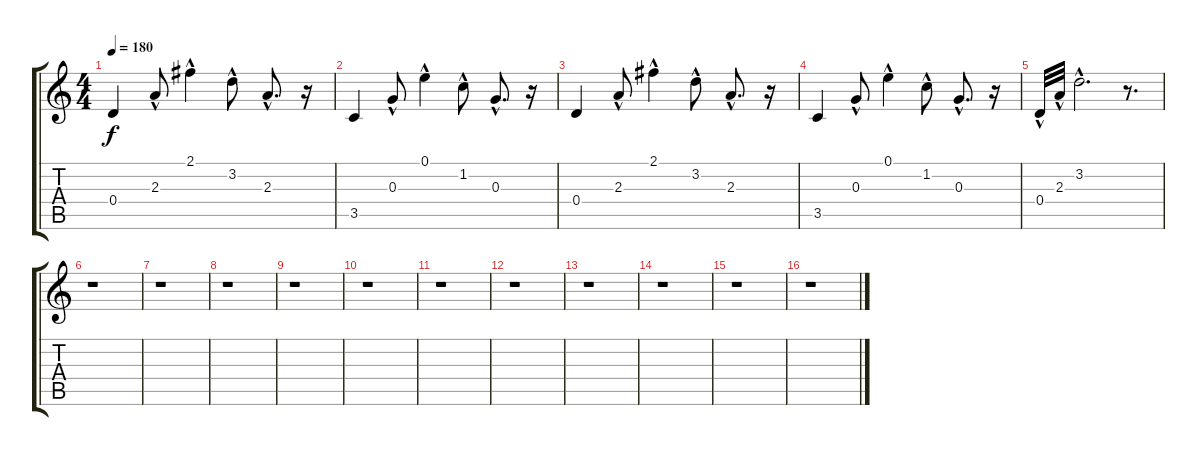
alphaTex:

\track "" {instrument electricguitarclean}
\staff {score tabs}
\tuning (E4 B3 G3 D3 A2 E2) {hide}
\ts (4 4)
\tempo 180
\clef g2
\ks c
0.4.4{dy f} 2.3{hac}.8 2.1{hac}.4 3.2{hac}.8 2.3{hac}.8{d} r.16 |
3.5.4 0.3{hac}.8 0.1{hac}.4 1.2{hac}.8 0.3{hac}.8{d} r.16 |
0.4.4 2.3{hac}.8 2.1{hac}.4 3.2{hac}.8 2.3{hac}.8{d} r.16 |
3.5.4 0.3{hac}.8 0.1{hac}.4 1.2{hac}.8 0.3{hac}.8{d} r.16 |
0.4{hac}.32 2.3{hac}.32 3.2{hac}.2{d} r.8{d} |
r.1 |
r.1 |
r.1 |
r.1 |
r.1 |
r.1 |
r.1 |
r.1 |
r.1 |
r.1 |
r.1
